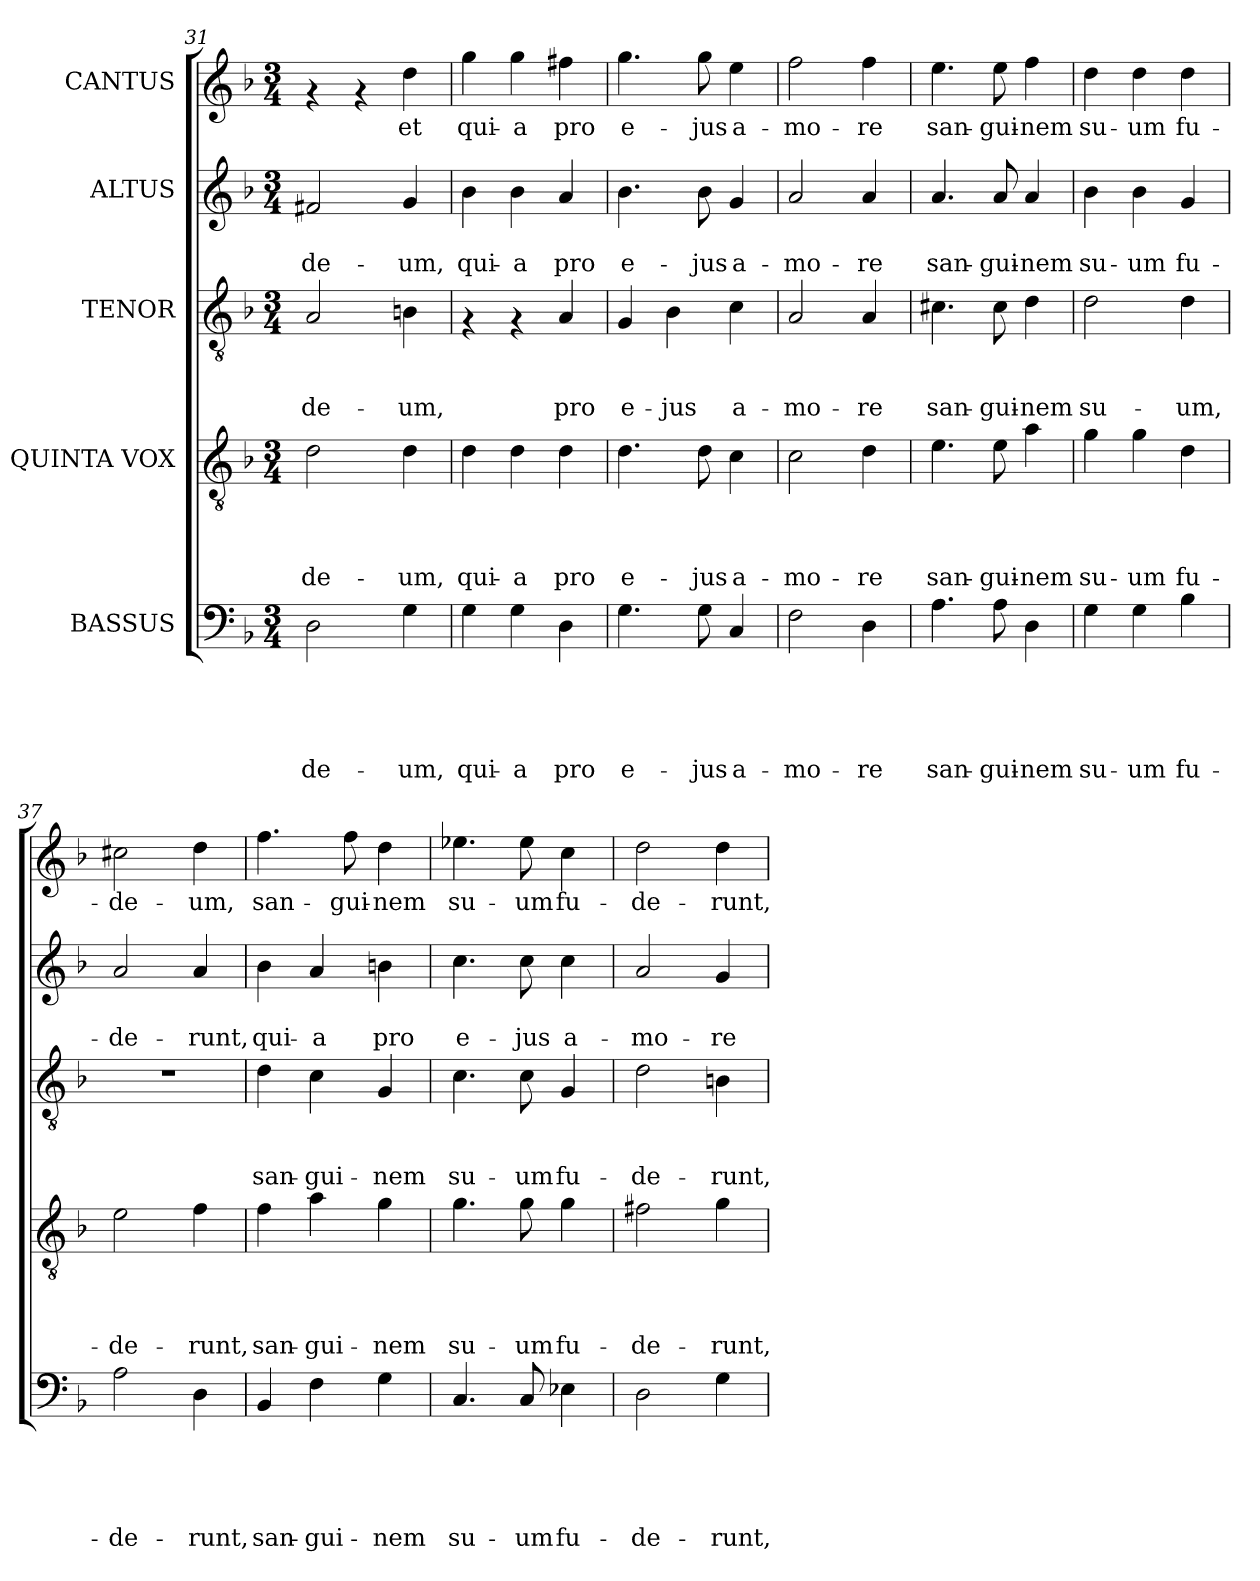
**kern	**text	**text	**text	**text	**text	**kern	**text	**text	**text	**text	**kern	**text	**text	**text	**kern	**text	**text	**kern	**text
*part5	*part5	*part5	*part5	*part5	*part5	*part4	*part4	*part4	*part4	*part4	*part3	*part3	*part3	*part3	*part2	*part2	*part2	*part1	*part1
*staff5	*staff5	*staff5	*staff5	*staff5	*staff5	*staff4	*staff4	*staff4	*staff4	*staff4	*staff3	*staff3	*staff3	*staff3	*staff2	*staff2	*staff2	*staff1	*staff1
*I"BASSUS	*	*	*	*	*	*I"QUINTA VOX	*	*	*	*	*I"TENOR	*	*	*	*I"ALTUS	*	*	*I"CANTUS	*
!!LO:LB:g=z
*clefF4	*	*	*	*	*	*clefGv2	*	*	*	*	*clefGv2	*	*	*	*clefG2	*	*	*clefG2	*
*k[b-]	*	*	*	*	*	*k[b-]	*	*	*	*	*k[b-]	*	*	*	*k[b-]	*	*	*k[b-]	*
*F:	*	*	*	*	*	*F:	*	*	*	*	*F:	*	*	*	*F:	*	*	*F:	*
*M3/4	*	*	*	*	*	*M3/4	*	*	*	*	*M3/4	*	*	*	*M3/4	*	*	*M3/4	*
=31	=31	=31	=31	=31	=31	=31	=31	=31	=31	=31	=31	=31	=31	=31	=31	=31	=31	=31	=31
!	!	!	!	!	!LO:LY:b	!	!	!	!	!LO:LY:b	!	!	!	!LO:LY:b	!	!	!LO:LY:b	!	!
2D\	.	.	.	.	-de-	2d\	.	.	.	-de-	2A/	.	.	-de-	2f#X/	.	-de-	4rf	.
.	.	.	.	.	.	.	.	.	.	.	.	.	.	.	.	.	.	4rf	.
!	!	!	!	!	!LO:LY:b	!	!	!	!	!LO:LY:b	!	!	!	!LO:LY:b	!	!	!LO:LY:b	!	!LO:LY:b
4G\	.	.	.	.	-um,	4d\	.	.	.	-um,	4Bn\	.	.	-um,	4g/	.	-um,	4dd\	et
=32	=32	=32	=32	=32	=32	=32	=32	=32	=32	=32	=32	=32	=32	=32	=32	=32	=32	=32	=32
!	!	!	!	!	!LO:LY:b	!	!	!	!	!LO:LY:b	!	!	!	!	!	!	!LO:LY:b	!	!LO:LY:b
4G\	.	.	.	.	qui-	4d\	.	.	.	qui-	4rF	.	.	.	4b-\	.	qui-	4gg\	qui-
!	!	!	!	!	!LO:LY:b	!	!	!	!	!LO:LY:b	!	!	!	!	!	!	!LO:LY:b	!	!LO:LY:b
4G\	.	.	.	.	-a	4d\	.	.	.	-a	4rF	.	.	.	4b-\	.	-a	4gg\	-a
!	!	!	!	!	!LO:LY:b	!	!	!	!	!LO:LY:b	!	!	!	!LO:LY:b	!	!	!LO:LY:b	!	!LO:LY:b
4D\	.	.	.	.	pro	4d\	.	.	.	pro	4A/	.	.	pro	4a/	.	pro	4ff#X\	pro
=33	=33	=33	=33	=33	=33	=33	=33	=33	=33	=33	=33	=33	=33	=33	=33	=33	=33	=33	=33
!	!	!	!	!	!LO:LY:b	!	!	!	!	!LO:LY:b	!	!	!	!LO:LY:b	!	!	!LO:LY:b	!	!LO:LY:b
4.G\	.	.	.	.	e-	4.d\	.	.	.	e-	4G/	.	.	e-	4.b-\	.	e-	4.gg\	e-
!	!	!	!	!	!	!	!	!	!	!	!	!	!	!LO:LY:b	!	!	!	!	!
.	.	.	.	.	.	.	.	.	.	.	4B-\	.	.	-jus	.	.	.	.	.
!	!	!	!	!	!LO:LY:b	!	!	!	!	!LO:LY:b	!	!	!	!	!	!	!LO:LY:b	!	!LO:LY:b
8G\	.	.	.	.	-jus	8d\	.	.	.	-jus	.	.	.	.	8b-\	.	-jus	8gg\	-jus
!	!	!	!	!	!LO:LY:b	!	!	!	!	!LO:LY:b	!	!	!	!LO:LY:b	!	!	!LO:LY:b	!	!LO:LY:b
4C/	.	.	.	.	a-	4c\	.	.	.	a-	4c\	.	.	a-	4g/	.	a-	4ee\	a-
=34	=34	=34	=34	=34	=34	=34	=34	=34	=34	=34	=34	=34	=34	=34	=34	=34	=34	=34	=34
!	!	!	!	!	!LO:LY:b	!	!	!	!	!LO:LY:b	!	!	!	!LO:LY:b	!	!	!LO:LY:b	!	!LO:LY:b
2F\	.	.	.	.	-mo-	2c\	.	.	.	-mo-	2A/	.	.	-mo-	2a/	.	-mo-	2ff\	-mo-
!	!	!	!	!	!LO:LY:b	!	!	!	!	!LO:LY:b	!	!	!	!LO:LY:b	!	!	!LO:LY:b	!	!LO:LY:b
4D\	.	.	.	.	-re	4d\	.	.	.	-re	4A/	.	.	-re	4a/	.	-re	4ff\	-re
=35	=35	=35	=35	=35	=35	=35	=35	=35	=35	=35	=35	=35	=35	=35	=35	=35	=35	=35	=35
!	!	!	!	!	!LO:LY:b	!	!	!	!	!LO:LY:b	!	!	!	!LO:LY:b	!	!	!LO:LY:b	!	!LO:LY:b
4.A\	.	.	.	.	san-	4.e\	.	.	.	san-	4.c#X\	.	.	san-	4.a/	.	san-	4.ee\	san-
!	!	!	!	!	!LO:LY:b	!	!	!	!	!LO:LY:b	!	!	!	!LO:LY:b	!	!	!LO:LY:b	!	!LO:LY:b
8A\	.	.	.	.	-gui-	8e\	.	.	.	-gui-	8c#\	.	.	-gui-	8a/	.	-gui-	8ee\	-gui-
!	!	!	!	!	!LO:LY:b	!	!	!	!	!LO:LY:b	!	!	!	!LO:LY:b	!	!	!LO:LY:b	!	!LO:LY:b
4D\	.	.	.	.	-nem	4a\	.	.	.	-nem	4d\	.	.	-nem	4a/	.	-nem	4ff\	-nem
=36	=36	=36	=36	=36	=36	=36	=36	=36	=36	=36	=36	=36	=36	=36	=36	=36	=36	=36	=36
!	!	!	!	!	!LO:LY:b	!	!	!	!	!LO:LY:b	!	!	!	!LO:LY:b	!	!	!LO:LY:b	!	!LO:LY:b
4G\	.	.	.	.	su-	4g\	.	.	.	su-	2d\	.	.	su-	4b-\	.	su-	4dd\	su-
!	!	!	!	!	!LO:LY:b	!	!	!	!	!LO:LY:b	!	!	!	!	!	!	!LO:LY:b	!	!LO:LY:b
4G\	.	.	.	.	-um	4g\	.	.	.	-um	.	.	.	.	4b-\	.	-um	4dd\	-um
!	!	!	!	!	!LO:LY:b	!	!	!	!	!LO:LY:b	!	!	!	!LO:LY:b	!	!	!LO:LY:b	!	!LO:LY:b
4B-\	.	.	.	.	fu-	4d\	.	.	.	fu-	4d\	.	.	-um,	4g/	.	fu-	4dd\	fu-
=37	=37	=37	=37	=37	=37	=37	=37	=37	=37	=37	=37	=37	=37	=37	=37	=37	=37	=37	=37
!	!	!	!	!	!LO:LY:b	!	!	!	!	!LO:LY:b	!	!	!	!	!	!	!LO:LY:b	!	!LO:LY:b
2A\	.	.	.	.	-de-	2e\	.	.	.	-de-	2.r	.	.	.	2a/	.	-de-	2cc#X\	-de-
!	!	!	!	!	!LO:LY:b	!	!	!	!	!LO:LY:b	!	!	!	!	!	!	!LO:LY:b	!	!LO:LY:b
4D\	.	.	.	.	-runt,	4f\	.	.	.	-runt,	.	.	.	.	4a/	.	-runt,	4dd\	-um,
=38	=38	=38	=38	=38	=38	=38	=38	=38	=38	=38	=38	=38	=38	=38	=38	=38	=38	=38	=38
!	!	!	!	!	!LO:LY:b	!	!	!	!	!LO:LY:b	!	!	!	!LO:LY:b	!	!	!LO:LY:b	!	!LO:LY:b
4BB-/	.	.	.	.	san-	4f\	.	.	.	san-	4d\	.	.	san-	4b-\	.	qui-	4.ff\	san-
!	!	!	!	!	!LO:LY:b	!	!	!	!	!LO:LY:b	!	!	!	!LO:LY:b	!	!	!LO:LY:b	!	!
4F\	.	.	.	.	-gui-	4a\	.	.	.	-gui-	4c\	.	.	-gui-	4a/	.	-a	.	.
!	!	!	!	!	!	!	!	!	!	!	!	!	!	!	!	!	!	!	!LO:LY:b
.	.	.	.	.	.	.	.	.	.	.	.	.	.	.	.	.	.	8ff\	-gui-
!	!	!	!	!	!LO:LY:b	!	!	!	!	!LO:LY:b	!	!	!	!LO:LY:b	!	!	!LO:LY:b	!	!LO:LY:b
4G\	.	.	.	.	-nem	4g\	.	.	.	-nem	4G/	.	.	-nem	4bn\	.	pro	4dd\	-nem
!!LO:PB:g=z
=39	=39	=39	=39	=39	=39	=39	=39	=39	=39	=39	=39	=39	=39	=39	=39	=39	=39	=39	=39
!	!	!	!	!	!LO:LY:b	!	!	!	!	!LO:LY:b	!	!	!	!LO:LY:b	!	!	!LO:LY:b	!	!LO:LY:b
4.C/	.	.	.	.	su-	4.g\	.	.	.	su-	4.c\	.	.	su-	4.cc\	.	e-	4.ee-X\	su-
!	!	!	!	!	!LO:LY:b	!	!	!	!	!LO:LY:b	!	!	!	!LO:LY:b	!	!	!LO:LY:b	!	!LO:LY:b
8C/	.	.	.	.	-um	8g\	.	.	.	-um	8c\	.	.	-um	8cc\	.	-jus	8ee-\	-um
!	!	!	!	!	!LO:LY:b	!	!	!	!	!LO:LY:b	!	!	!	!LO:LY:b	!	!	!LO:LY:b	!	!LO:LY:b
4E-X\	.	.	.	.	fu-	4g\	.	.	.	fu-	4G/	.	.	fu-	4cc\	.	a-	4cc\	fu-
=40	=40	=40	=40	=40	=40	=40	=40	=40	=40	=40	=40	=40	=40	=40	=40	=40	=40	=40	=40
!	!	!	!	!	!LO:LY:b	!	!	!	!	!LO:LY:b	!	!	!	!LO:LY:b	!	!	!LO:LY:b	!	!LO:LY:b
2D\	.	.	.	.	-de-	2f#X\	.	.	.	-de-	2d\	.	.	-de-	2a/	.	-mo-	2dd\	-de-
!	!	!	!	!	!LO:LY:b	!	!	!	!	!LO:LY:b	!	!	!	!LO:LY:b	!	!	!LO:LY:b	!	!LO:LY:b
4G\	.	.	.	.	-runt,	4g\	.	.	.	-runt,	4Bn\	.	.	-runt,	4g/	.	-re	4dd\	-runt,
=	=	=	=	=	=	=	=	=	=	=	=	=	=	=	=	=	=	=	=
*-	*-	*-	*-	*-	*-	*-	*-	*-	*-	*-	*-	*-	*-	*-	*-	*-	*-	*-	*-
